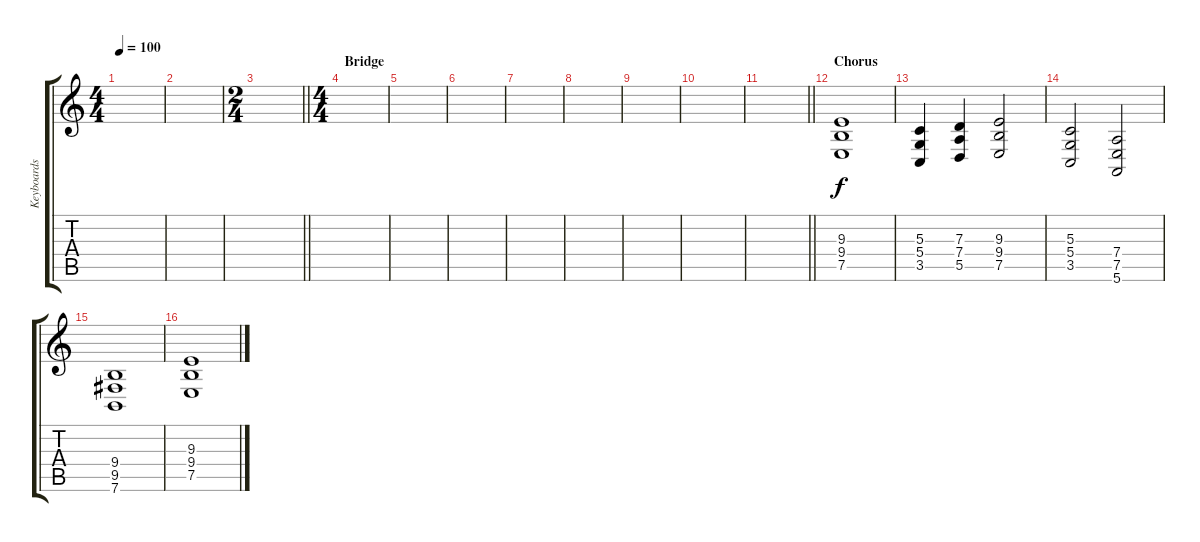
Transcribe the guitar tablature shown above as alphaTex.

\track ("Keyboards" "Keyboards") {instrument choiraahs}
\staff {score tabs}
\tuning (E4 B3 G3 D3 A2 E2) {hide}
\ts (4 4)
\tempo 100
\clef g2
\ks c
|
|
\ts (2 4)
\barLineRight lightlight
|
\ts (4 4)
\section ("" "Bridge")
|
|
|
|
|
|
|
\barLineRight lightlight
|
\section ("" "Chorus")
(9.3 9.4 7.5).1 |
(5.3 5.4 3.5).4 (7.3 7.4 5.5).4 (9.3 9.4 7.5).2 |
(5.3 5.4 3.5).2 (7.4 7.5 5.6).2 |
(9.4 9.5 7.6).1 |
(9.3 9.4 7.5).1
